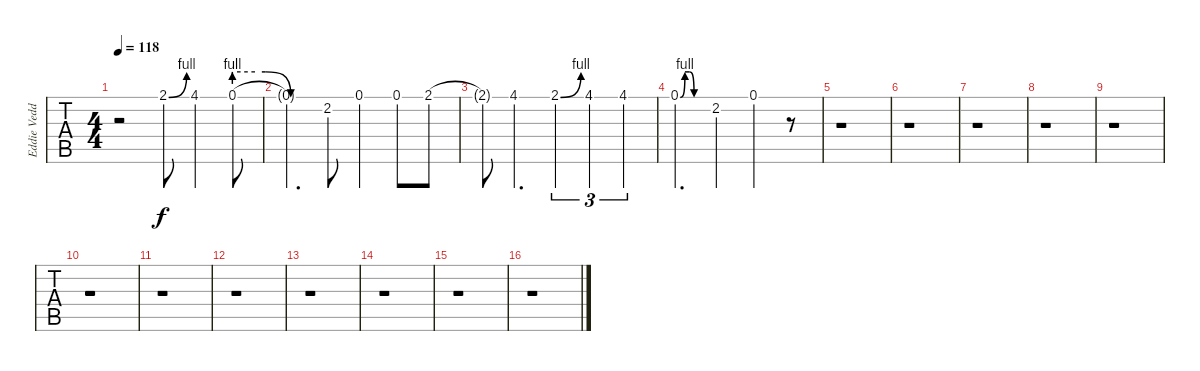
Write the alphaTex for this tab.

\track ("Eddie Vedder" "Eddie Vedd") {instrument lead2sawtooth}
\staff {tabs}
\tuning (E4 B3 G3 D3 A2 E2) {hide}
\ts (4 4)
\tempo 118
\clef g2
\ks c
r.2{dy f} 2.1{be (bend 0 0 60 4)}.8 4.1.4 0.1{be (custom 0 4 14 4 21 4 38 0 58 0 60 0)}.8 |
0.1{t}.4{d} 2.2.8 0.1.4 0.1.8 2.1.8 |
2.1{t}.8 4.1.4{d} 2.1{be (bend 0 0 60 4)}.4{tu (3 2)} 4.1.4{tu (3 2)} 4.1.4{tu (3 2)} |
0.1{be (custom 0 0 10 4 20 4 30 0 60 0)}.4{d} 2.2.4 0.1.4 r.8 |
r.1 |
r.1 |
r.1 |
r.1 |
r.1 |
r.1 |
r.1 |
r.1 |
r.1 |
r.1 |
r.1 |
r.1
